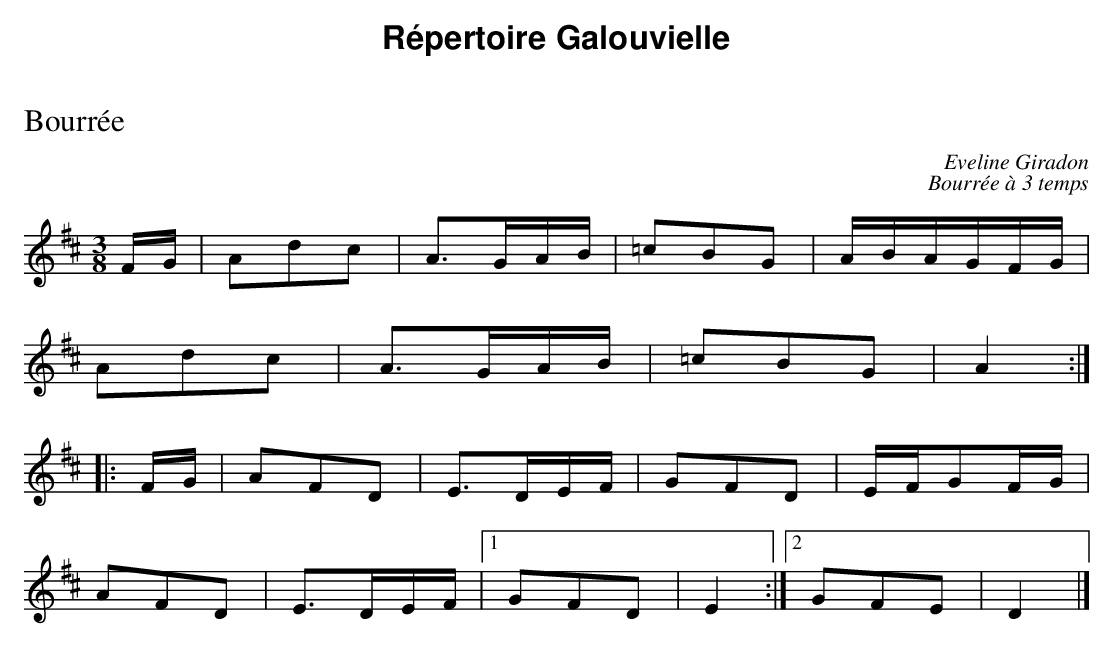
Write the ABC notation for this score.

X:1
T:Bourrée
C:Eveline Giradon
M:3/8
L:1/16
K:D
FG|A2d2c2|A3GAB|=c2B2G2|ABAGFG|
A2d2c2|A3GAB|=c2B2G2|A4:|
|:FG|A2F2D2|E3DEF|G2F2D2|EFG2FG|
A2F2D2|E3DEF|1G2F2D2|E4:|2G2F2E2|D4|]
